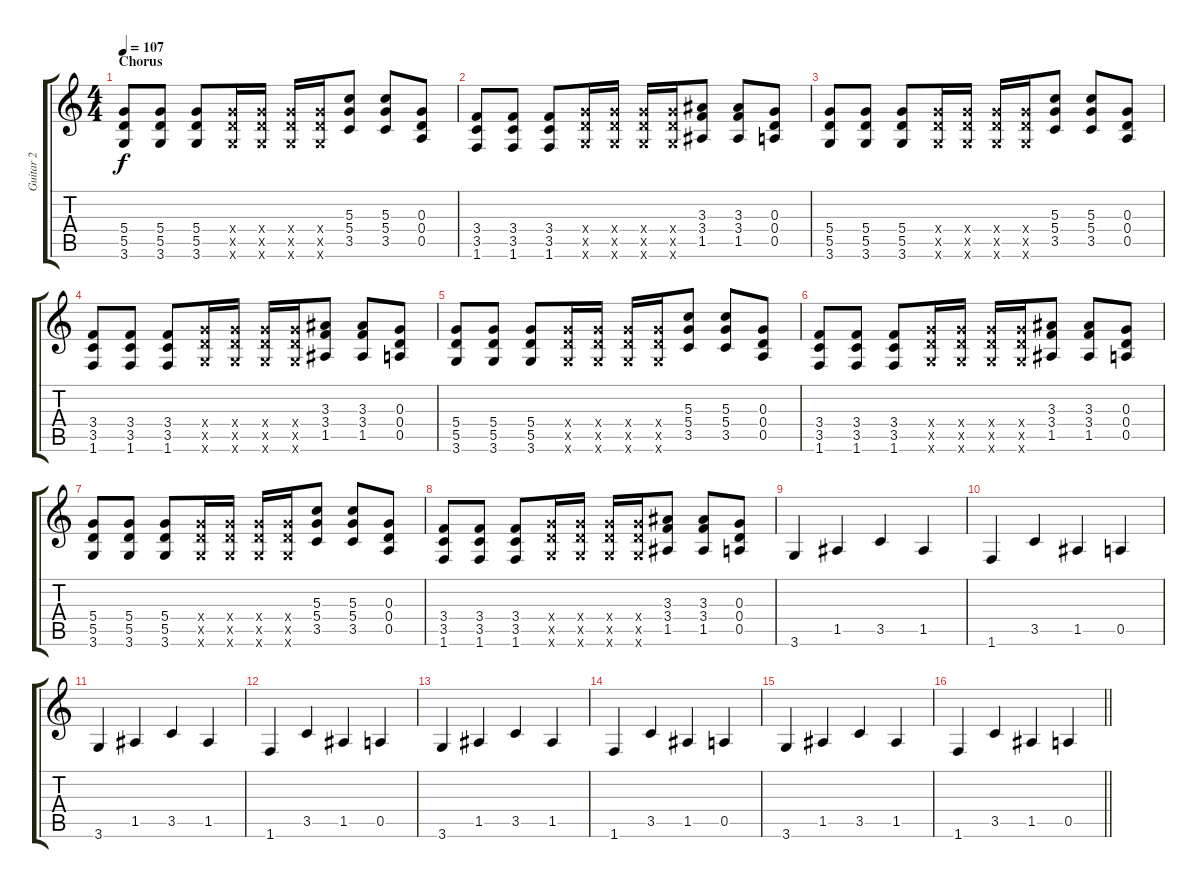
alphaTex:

\track ("Guitar 2" "Guitar 2") {instrument distortionguitar}
\staff {score tabs}
\tuning (E4 B3 G3 D3 A2 E2) {hide}
\ts (4 4)
\section ("" "Chorus")
\tempo 107
\clef g2
\ks c
(5.4 5.5 3.6).8{dy f} (5.4 5.5 3.6).8 (5.4 5.5 3.6).8 (5.4{x} 5.5{x} 3.6{x}).16 (5.4{x} 5.5{x} 3.6{x}).16 (5.4{x} 5.5{x} 3.6{x}).16 (5.4{x} 5.5{x} 3.6{x}).16 (5.3 5.4 3.5).8 (5.3 5.4 3.5).8 (0.3 0.4 0.5).8 |
(3.4 3.5 1.6).8 (3.4 3.5 1.6).8 (3.4 3.5 1.6).8 (5.4{x} 5.5{x} 3.6{x}).16 (5.4{x} 5.5{x} 3.6{x}).16 (5.4{x} 5.5{x} 3.6{x}).16 (5.4{x} 5.5{x} 3.6{x}).16 (3.3 3.4 1.5).8 (3.3 3.4 1.5).8 (0.3 0.4 0.5).8 |
(5.4 5.5 3.6).8 (5.4 5.5 3.6).8 (5.4 5.5 3.6).8 (5.4{x} 5.5{x} 3.6{x}).16 (5.4{x} 5.5{x} 3.6{x}).16 (5.4{x} 5.5{x} 3.6{x}).16 (5.4{x} 5.5{x} 3.6{x}).16 (5.3 5.4 3.5).8 (5.3 5.4 3.5).8 (0.3 0.4 0.5).8 |
(3.4 3.5 1.6).8 (3.4 3.5 1.6).8 (3.4 3.5 1.6).8 (5.4{x} 5.5{x} 3.6{x}).16 (5.4{x} 5.5{x} 3.6{x}).16 (5.4{x} 5.5{x} 3.6{x}).16 (5.4{x} 5.5{x} 3.6{x}).16 (3.3 3.4 1.5).8 (3.3 3.4 1.5).8 (0.3 0.4 0.5).8 |
(5.4 5.5 3.6).8 (5.4 5.5 3.6).8 (5.4 5.5 3.6).8 (5.4{x} 5.5{x} 3.6{x}).16 (5.4{x} 5.5{x} 3.6{x}).16 (5.4{x} 5.5{x} 3.6{x}).16 (5.4{x} 5.5{x} 3.6{x}).16 (5.3 5.4 3.5).8 (5.3 5.4 3.5).8 (0.3 0.4 0.5).8 |
(3.4 3.5 1.6).8 (3.4 3.5 1.6).8 (3.4 3.5 1.6).8 (5.4{x} 5.5{x} 3.6{x}).16 (5.4{x} 5.5{x} 3.6{x}).16 (5.4{x} 5.5{x} 3.6{x}).16 (5.4{x} 5.5{x} 3.6{x}).16 (3.3 3.4 1.5).8 (3.3 3.4 1.5).8 (0.3 0.4 0.5).8 |
(5.4 5.5 3.6).8 (5.4 5.5 3.6).8 (5.4 5.5 3.6).8 (5.4{x} 5.5{x} 3.6{x}).16 (5.4{x} 5.5{x} 3.6{x}).16 (5.4{x} 5.5{x} 3.6{x}).16 (5.4{x} 5.5{x} 3.6{x}).16 (5.3 5.4 3.5).8 (5.3 5.4 3.5).8 (0.3 0.4 0.5).8 |
(3.4 3.5 1.6).8 (3.4 3.5 1.6).8 (3.4 3.5 1.6).8 (5.4{x} 5.5{x} 3.6{x}).16 (5.4{x} 5.5{x} 3.6{x}).16 (5.4{x} 5.5{x} 3.6{x}).16 (5.4{x} 5.5{x} 3.6{x}).16 (3.3 3.4 1.5).8 (3.3 3.4 1.5).8 (0.3 0.4 0.5).8 |
3.6.4 1.5.4 3.5.4 1.5.4 |
1.6.4 3.5.4 1.5.4 0.5.4 |
3.6.4 1.5.4 3.5.4 1.5.4 |
1.6.4 3.5.4 1.5.4 0.5.4 |
3.6.4 1.5.4 3.5.4 1.5.4 |
1.6.4 3.5.4 1.5.4 0.5.4 |
3.6.4 1.5.4 3.5.4 1.5.4 |
\barLineRight lightlight
1.6.4 3.5.4 1.5.4 0.5.4
